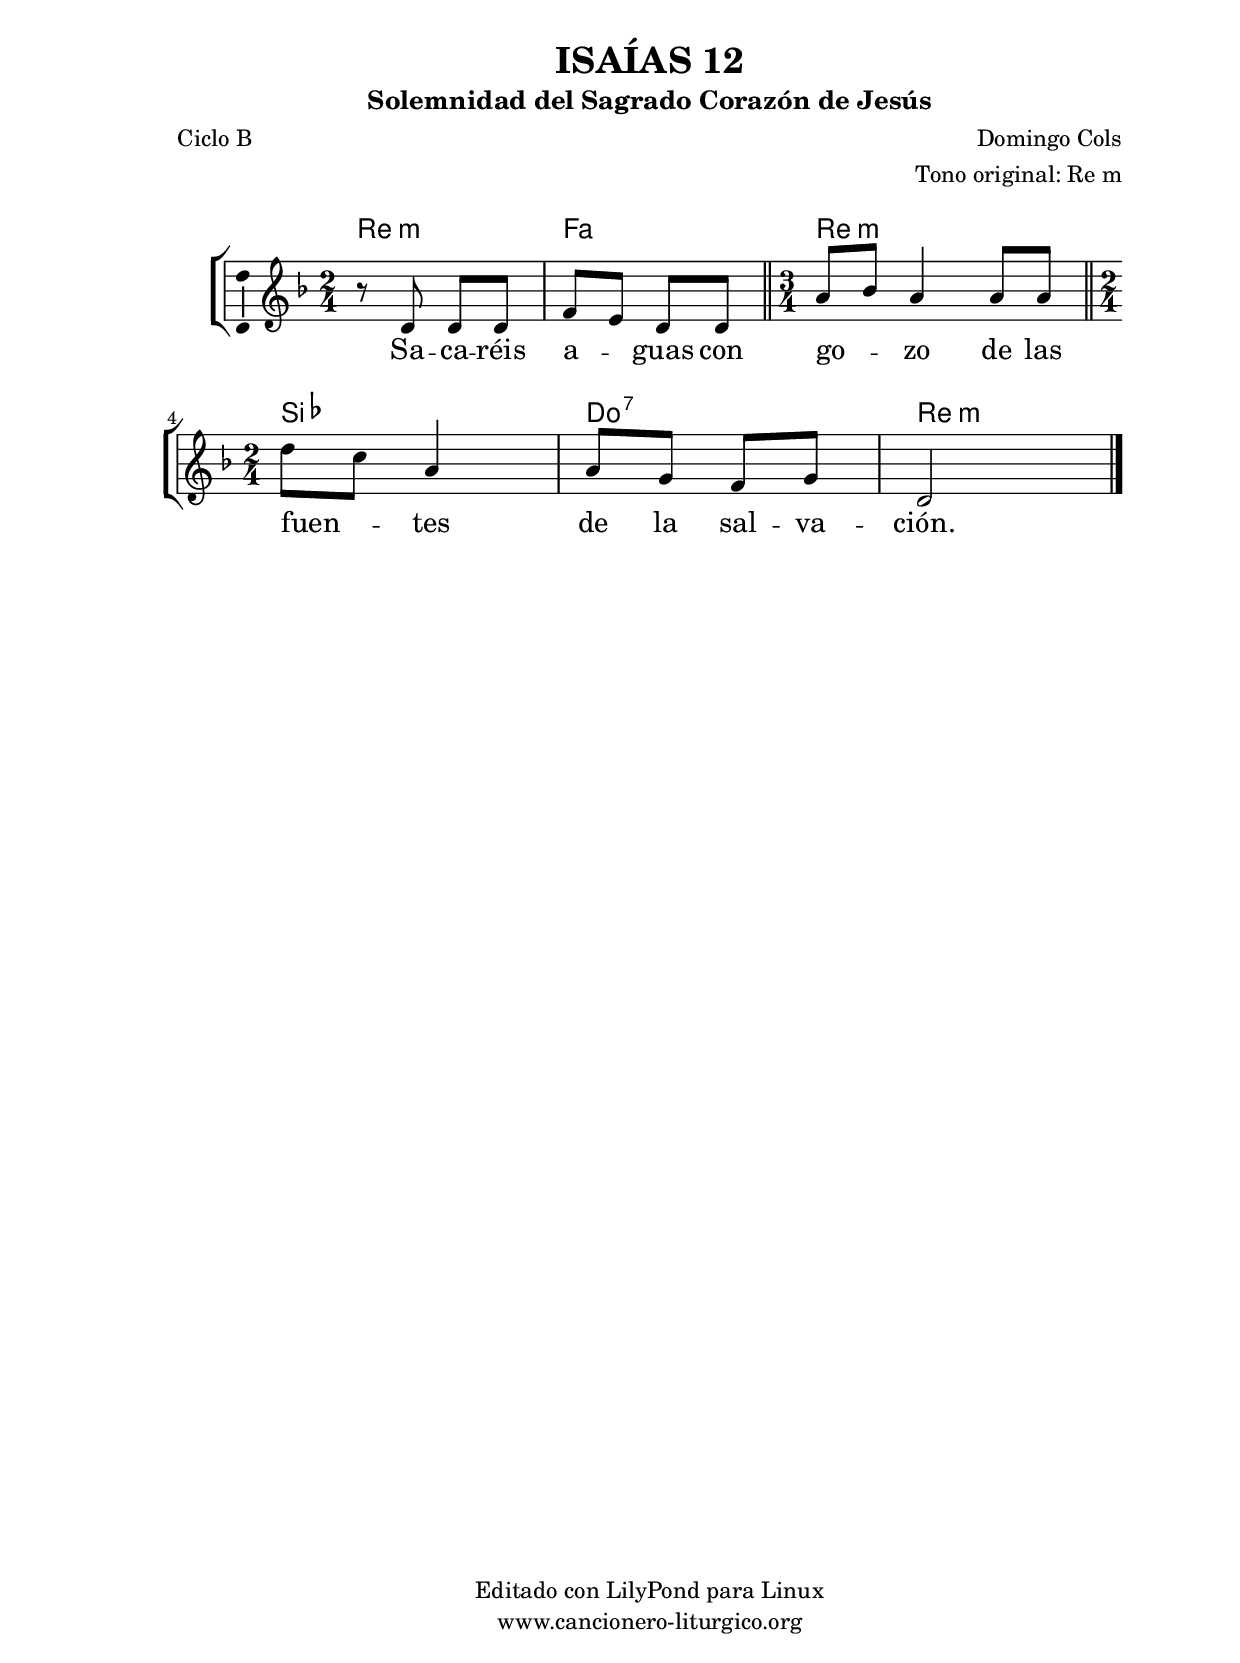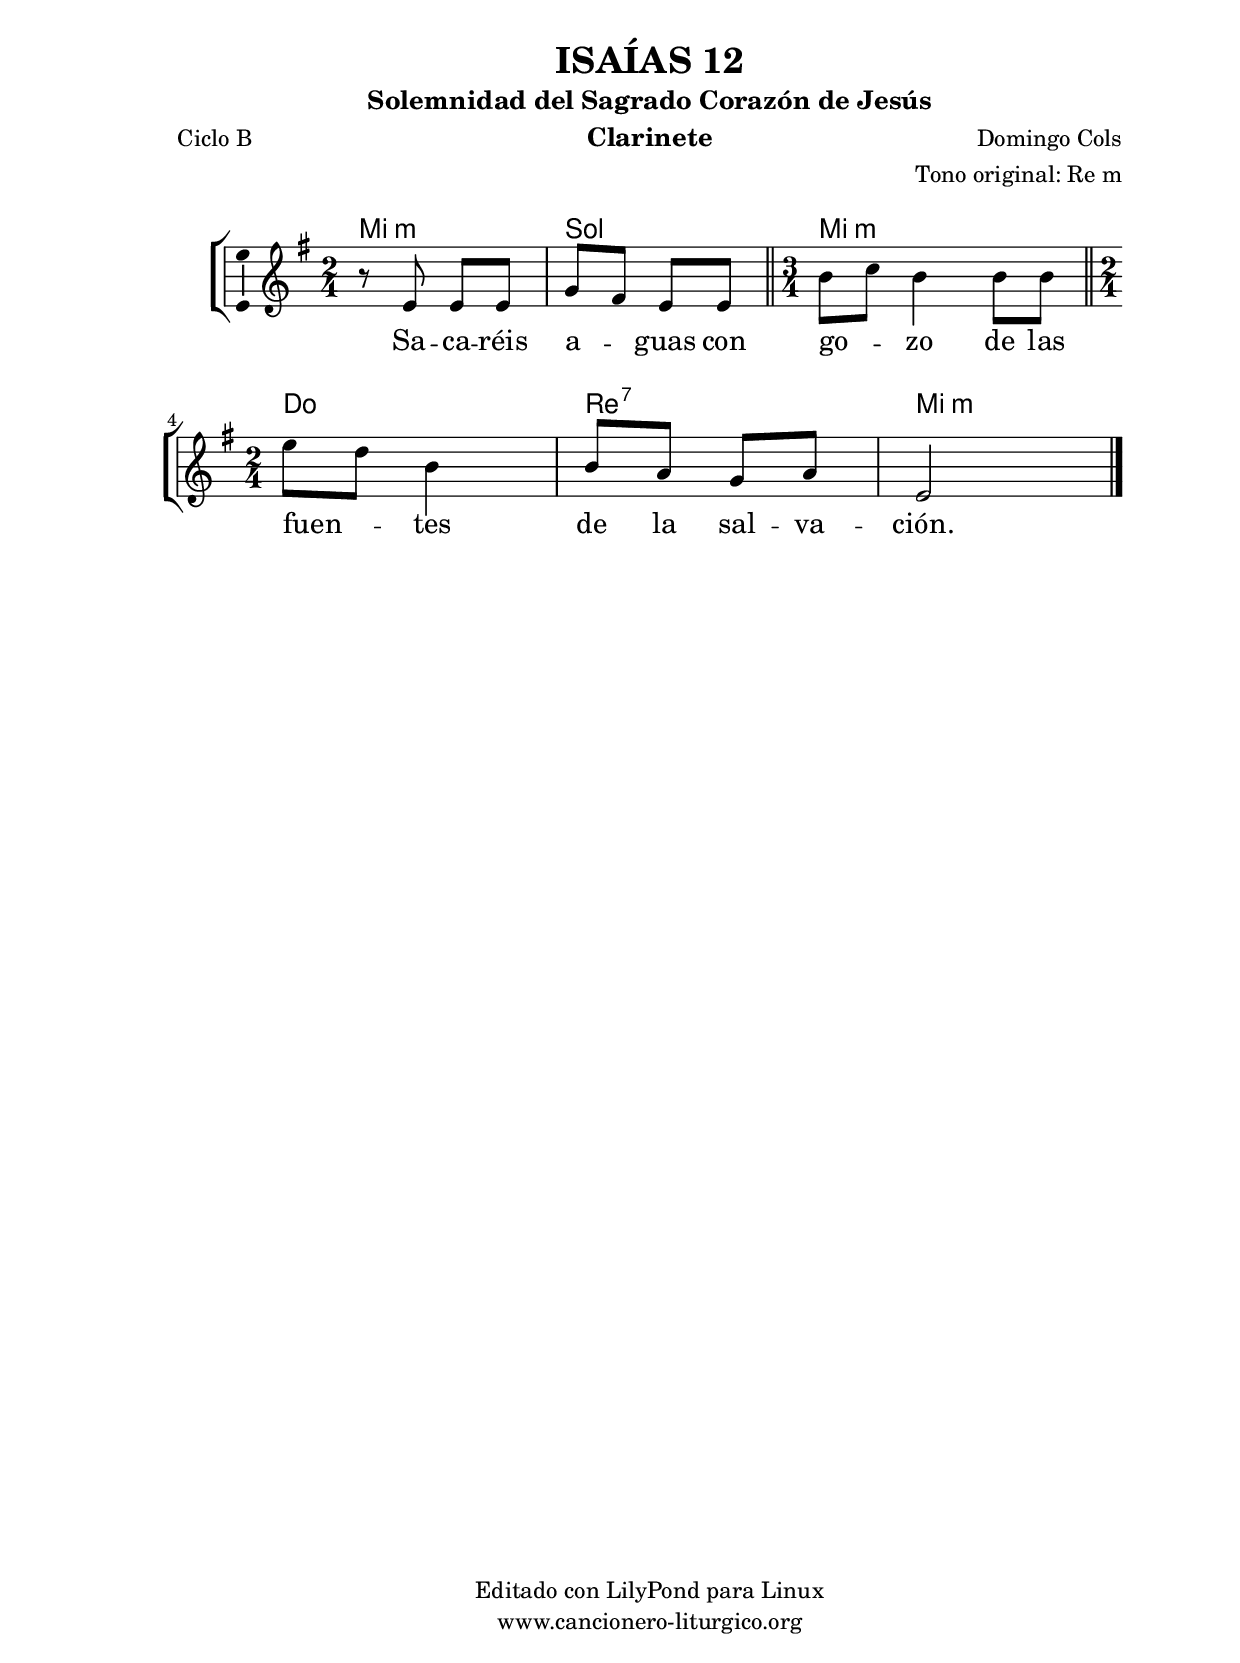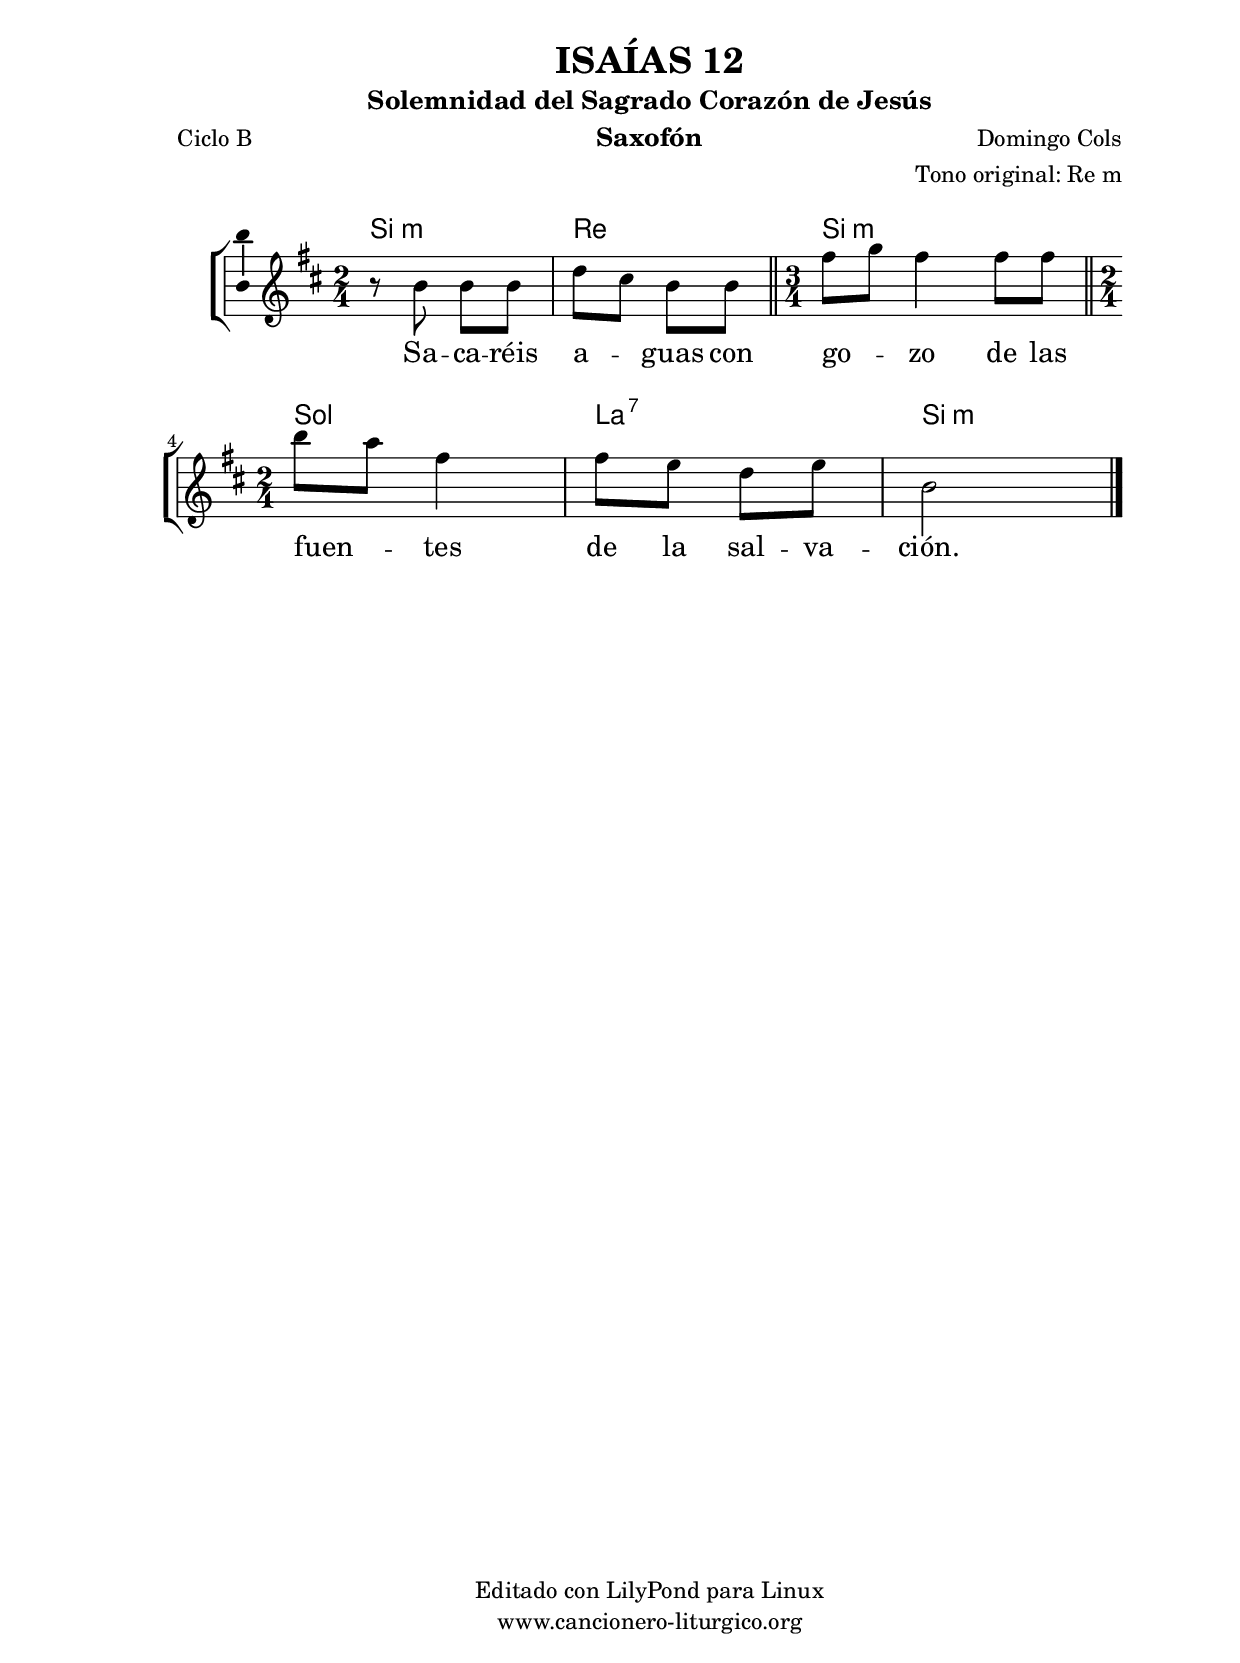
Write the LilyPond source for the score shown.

%
%para convertir .midi en .wav:
%timidity filename.midi -Ow -o finename.wav
%
%
%Para convertir de .wav a .mp3:
%lame -h -m j filename.wav
%
%
%para escuchar el midi:
%timidity nombrefichero.midi
%


%versión de lilypond para la que se ha escrito esta partitura:
\version "2.16.0"

	%Tamaño papel
	#(set-default-paper-size "a4")
	%Tamaño partitura
	#(set-global-staff-size 20)
	%No responde al pulsar sobre una nota
	#(ly:set-option 'point-and-click #f)

%parámetros del encabezamiento:
\header {
	title = "ISAÍAS 12"
	subtitle = "Solemnidad del Sagrado Corazón de Jesús"
	composer = "Domingo Cols"
	poet = "Ciclo B"
	meter = ""
	arranger = "Tono original: Re m"
%%%errata en armadura en Libro del Salmista
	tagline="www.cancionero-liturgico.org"
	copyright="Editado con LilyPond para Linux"
	tiempo = "Ordinario"
	usos = "Salmo"
	letra = "Sacaréis aguas con gozo de las fuentes de la salvación."
	}

%parámetros asociados al papel:
\paper  {
	oddHeaderMarkup = \markup {\fill-line { \on-the-fly #not-first-page \fromproperty #'header:title \on-the-fly #not-first-page \fromproperty #'header:composer }}
	evenHeaderMarkup = \markup {\fill-line { \fromproperty #'header:composer \fromproperty #'header:title }}
	#(set-paper-size "a4")
	print-page-number = ##f
	first-page-number = 1
	print-first-page-number = ##f
%	head-separation = 3.0 \cm
	top-margin = 2.0 \cm
	bottom-margin = 0.5\cm
%%%	bottom-margin = -1.0\cm
	left-margin = 3.0 \cm
	line-width = 16.0 \cm 
	indent = 8\mm
	interscoreline = 2.\mm
	between-system-space = 15\mm
%	para que las partituras no llenen la hoja:
	ragged-bottom = ##t
%	idem para la última hoja:
	ragged-last-bottom = ##f
%	para que las partituras llenen el ancho del papel:
	ragged-last = ##f
	after-title-space = 2.5 \cm
%page-count=1
system-count=2

	%Flexible Vertical Spacing
%	markup-markup-spacing =
%	#'((basic-distance . 15) (minimum-distance . 15) (padding . 3))
	markup-system-spacing =
	#'((basic-distance . 15) (minimum-distance . 15) (padding . 3))
	system-system-spacing =
	#'((basic-distance . 15) (minimum-distance . 15) (padding . 3))
	score-system-spacing =
	#'((basic-distance . 15) (minimum-distance . 15) (padding . 5))
%	top-system-spacing = % header
%	#'((basic-distance . 8) (minimum-distance . 0) (padding . 3))
%	top-markup-spacing =
%	#'((basic-distance . 20) (minimum-distance . 20) (padding . 3))
	last-bottom-spacing = % footer
	#'((basic-distance . 5) (minimum-distance . 5) (padding . 3))
%	score-markup-spacing =
%	#'((basic-distance . 16) (minimum-distance . 13) (padding . 3))

	}


%parámetros que afectan a toda la partitura:
global =  {
	%clave de sol (G):
	\clef G
	%armadura:
%	\transpose f g
%%%errata en armadura en Libro del Salmista
	\key d \minor
	\tempo 4=100
	\set Score.tempoHideNote = ##t
	}


acordes = {
	\italianChords
	\chordmode {
%	\transpose c d
{

d2:m f d2.:m bes2 c:7 d:m

	}
	}
}

melodia = 
%	\transpose f g
{
	\relative c'{

\time 2/4
r8 d8 d d
f8 e d d
\bar "||"
\time 3/4
a'8 bes a4 a8 a
\bar "||"
\time 2/4
d8 c a4
a8 g f g
d2

	\bar "|."
	}
	}


texto = \lyricmode {
Sa -- ca -- réis a -- _ guas con go -- _ zo
de las fuen -- _ tes de la sal -- va -- ción.
	}


acordesStaff = \context ChordNames = acordesStaff <<
	\set chordChanges = ##t
	\acordes
	>>


vozStaff = \context Voice = vozStaff
\with {\consists "Ambitus_engraver"}
<<
%	\set Staff.instrumentName = ""
%	\set Staff.shortInstrumentName = ""
%	\set Staff.midiInstrument = #"clarinet"
%	\set Staff.midiInstrument = #"cello"
%	\set Staff.midiInstrument = #"flute"
	\set Staff.midiInstrument = #"electric guitar (jazz)"
%	\set Staff.midiInstrument = #"english horn"
%	\set Staff.midiInstrument = #"violin"
%	\set Staff.midiInstrument = #"glockenspiel"
	\set Staff.midiMinimumVolume = #0.7
	\set Staff.midiMaximumVolume = #0.9
	\global
	\melodia
	>>


textoStaff = \context Lyrics = textoStaff <<
	\lyricsto vozStaff \texto
	>>

\book {
	\score {
		\context ChoirStaff {
			\override StaffGroup.SystemStartBracket #'collapse-height = #1
			\override Score.SystemStartBar #'collapse-height = #1
			<<
			\acordesStaff
			\vozStaff
			\textoStaff
			>>
			}
		\layout {
	    		\context {
				\Lyrics
				\override LyricText #'font-size = #2
				}
	   		 \context {
				\Score
				%fontSize = #3
				\override StaffSymbol #'staff-space = #(magstep +3)
				%\override Beam #'thickness = #0.55
				%\override SpacingSpanner #'spacing-increment = #1.0
				%\override Slur #'height-limit = #1.5
				}
			}
		}
	\score {
		\unfoldRepeats
		\context ChoirStaff {
			<<
			\acordesStaff
			\vozStaff
			>>
			}
		\midi {
	  		\context {
	  			\Score
				tempoWholesPerMinute = #(ly:make-moment 70 4)
				}
			}
		}
	}

%Partitura para clarinete
#(define output-suffix "C")
\book {
	\header{
		instrument = "Clarinete"
		}
	\score {
		\context ChoirStaff {
			\override StaffGroup.SystemStartBracket #'collapse-height = #1
			\override Score.SystemStartBar #'collapse-height = #1
\transpose c d
			<<
			\acordesStaff
			\vozStaff
			\textoStaff
			>>
			}
		\layout {
	    		\context {
				\Lyrics
				\override LyricText #'font-size = #2
				}
	   		 \context {
				\Score
				%fontSize = #3
				\override StaffSymbol #'staff-space = #(magstep +3)
				%\override Beam #'thickness = #0.55
				%\override SpacingSpanner #'spacing-increment = #1.0
				%\override Slur #'height-limit = #1.5
				}
			}
		}
	}

%Partitura para saxofón
#(define output-suffix "S")
\book {
	\header{
		instrument = "Saxofón"
		}
	\score {
		\context ChoirStaff {
			\override StaffGroup.SystemStartBracket #'collapse-height = #1
			\override Score.SystemStartBar #'collapse-height = #1
\transpose c a
			<<
			\acordesStaff
			\vozStaff
			\textoStaff
			>>
			}
		\layout {
	    		\context {
				\Lyrics
				\override LyricText #'font-size = #2
				}
	   		 \context {
				\Score
				%fontSize = #3
				\override StaffSymbol #'staff-space = #(magstep +3)
				%\override Beam #'thickness = #0.55
				%\override SpacingSpanner #'spacing-increment = #1.0
				%\override Slur #'height-limit = #1.5
				}
			}
		}
	}

